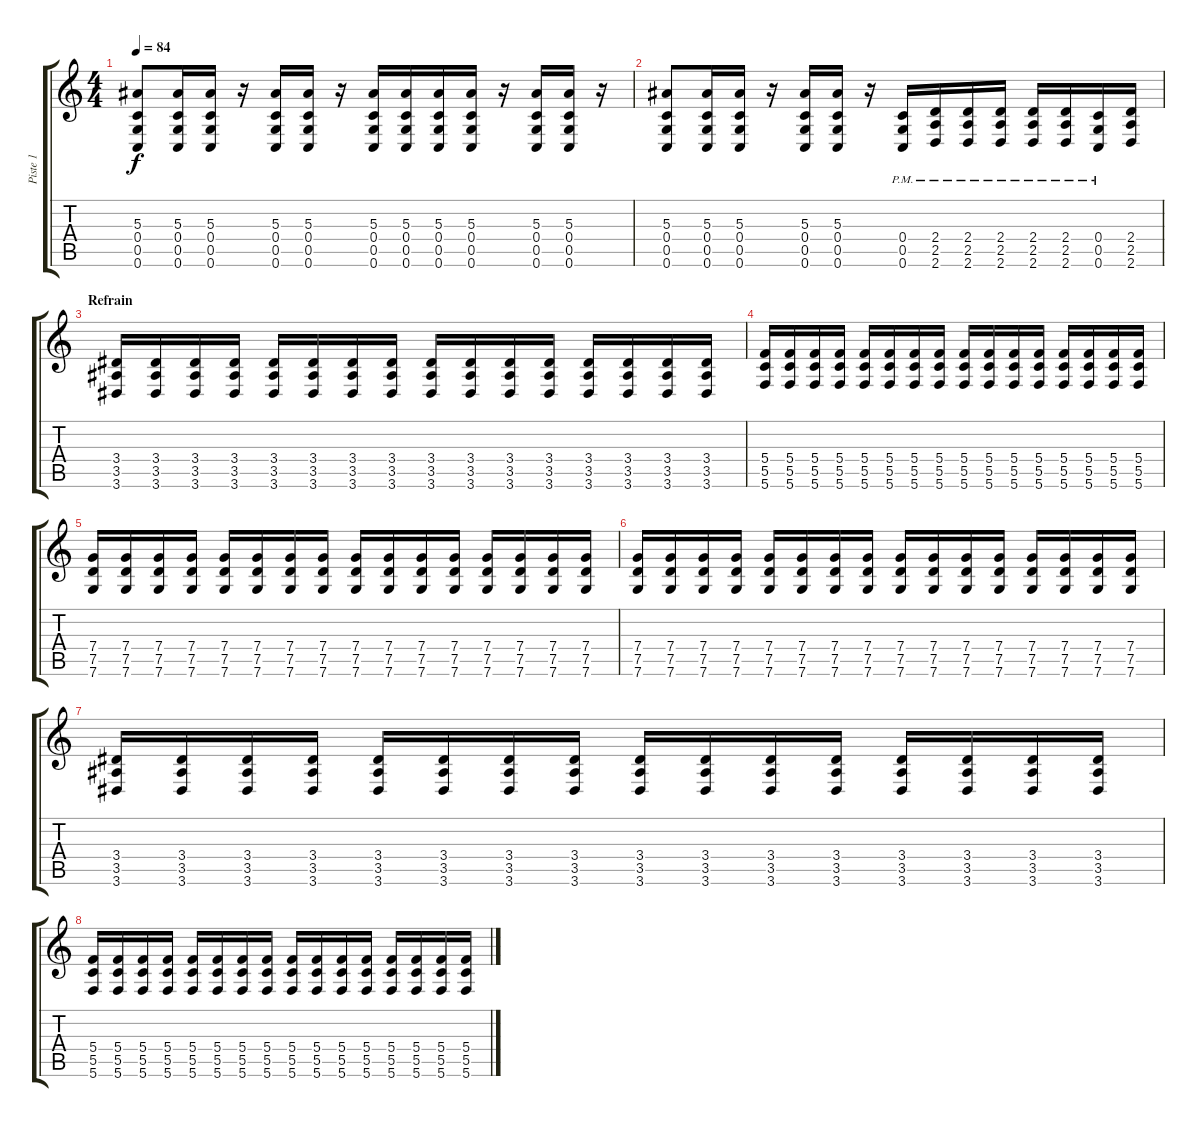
\track ("Piste 1" "Piste 1") {instrument overdrivenguitar}
\staff {score tabs}
\tuning (D4 A3 F3 C3 G2 C2) {hide}
\ts (4 4)
\tempo 84
\clef g2
\ks c
(5.3 0.4 0.5 0.6).8{dy f} (5.3 0.4 0.5 0.6).16 (5.3 0.4 0.5 0.6).16 r.16 (5.3 0.4 0.5 0.6).16 (5.3 0.4 0.5 0.6).16 r.16 (5.3 0.4 0.5 0.6).16 (5.3 0.4 0.5 0.6).16 (5.3 0.4 0.5 0.6).16 (5.3 0.4 0.5 0.6).16 r.16 (5.3 0.4 0.5 0.6).16 (5.3 0.4 0.5 0.6).16 r.16 |
(5.3 0.4 0.5 0.6).8 (5.3 0.4 0.5 0.6).16 (5.3 0.4 0.5 0.6).16 r.16 (5.3 0.4 0.5 0.6).16 (5.3 0.4 0.5 0.6).16 r.16 (0.4{pm} 0.5{pm} 0.6{pm}).16 (2.4{pm} 2.5{pm} 2.6{pm}).16 (2.4{pm} 2.5{pm} 2.6{pm}).16 (2.4{pm} 2.5{pm} 2.6{pm}).16 (2.4{pm} 2.5{pm} 2.6{pm}).16 (2.4{pm} 2.5{pm} 2.6{pm}).16 (0.4{pm} 0.5{pm} 0.6{pm}).16 (2.4 2.5 2.6).16 |
\section ("" "Refrain")
(3.4 3.5 3.6).16 (3.4 3.5 3.6).16 (3.4 3.5 3.6).16 (3.4 3.5 3.6).16 (3.4 3.5 3.6).16 (3.4 3.5 3.6).16 (3.4 3.5 3.6).16 (3.4 3.5 3.6).16 (3.4 3.5 3.6).16 (3.4 3.5 3.6).16 (3.4 3.5 3.6).16 (3.4 3.5 3.6).16 (3.4 3.5 3.6).16 (3.4 3.5 3.6).16 (3.4 3.5 3.6).16 (3.4 3.5 3.6).16 |
(5.4 5.5 5.6).16 (5.4 5.5 5.6).16 (5.4 5.5 5.6).16 (5.4 5.5 5.6).16 (5.4 5.5 5.6).16 (5.4 5.5 5.6).16 (5.4 5.5 5.6).16 (5.4 5.5 5.6).16 (5.4 5.5 5.6).16 (5.4 5.5 5.6).16 (5.4 5.5 5.6).16 (5.4 5.5 5.6).16 (5.4 5.5 5.6).16 (5.4 5.5 5.6).16 (5.4 5.5 5.6).16 (5.4 5.5 5.6).16 |
(7.4 7.5 7.6).16 (7.4 7.5 7.6).16 (7.4 7.5 7.6).16 (7.4 7.5 7.6).16 (7.4 7.5 7.6).16 (7.4 7.5 7.6).16 (7.4 7.5 7.6).16 (7.4 7.5 7.6).16 (7.4 7.5 7.6).16 (7.4 7.5 7.6).16 (7.4 7.5 7.6).16 (7.4 7.5 7.6).16 (7.4 7.5 7.6).16 (7.4 7.5 7.6).16 (7.4 7.5 7.6).16 (7.4 7.5 7.6).16 |
(7.4 7.5 7.6).16 (7.4 7.5 7.6).16 (7.4 7.5 7.6).16 (7.4 7.5 7.6).16 (7.4 7.5 7.6).16 (7.4 7.5 7.6).16 (7.4 7.5 7.6).16 (7.4 7.5 7.6).16 (7.4 7.5 7.6).16 (7.4 7.5 7.6).16 (7.4 7.5 7.6).16 (7.4 7.5 7.6).16 (7.4 7.5 7.6).16 (7.4 7.5 7.6).16 (7.4 7.5 7.6).16 (7.4 7.5 7.6).16 |
(3.4 3.5 3.6).16 (3.4 3.5 3.6).16 (3.4 3.5 3.6).16 (3.4 3.5 3.6).16 (3.4 3.5 3.6).16 (3.4 3.5 3.6).16 (3.4 3.5 3.6).16 (3.4 3.5 3.6).16 (3.4 3.5 3.6).16 (3.4 3.5 3.6).16 (3.4 3.5 3.6).16 (3.4 3.5 3.6).16 (3.4 3.5 3.6).16 (3.4 3.5 3.6).16 (3.4 3.5 3.6).16 (3.4 3.5 3.6).16 |
(5.4 5.5 5.6).16 (5.4 5.5 5.6).16 (5.4 5.5 5.6).16 (5.4 5.5 5.6).16 (5.4 5.5 5.6).16 (5.4 5.5 5.6).16 (5.4 5.5 5.6).16 (5.4 5.5 5.6).16 (5.4 5.5 5.6).16 (5.4 5.5 5.6).16 (5.4 5.5 5.6).16 (5.4 5.5 5.6).16 (5.4 5.5 5.6).16 (5.4 5.5 5.6).16 (5.4 5.5 5.6).16 (5.4 5.5 5.6).16
